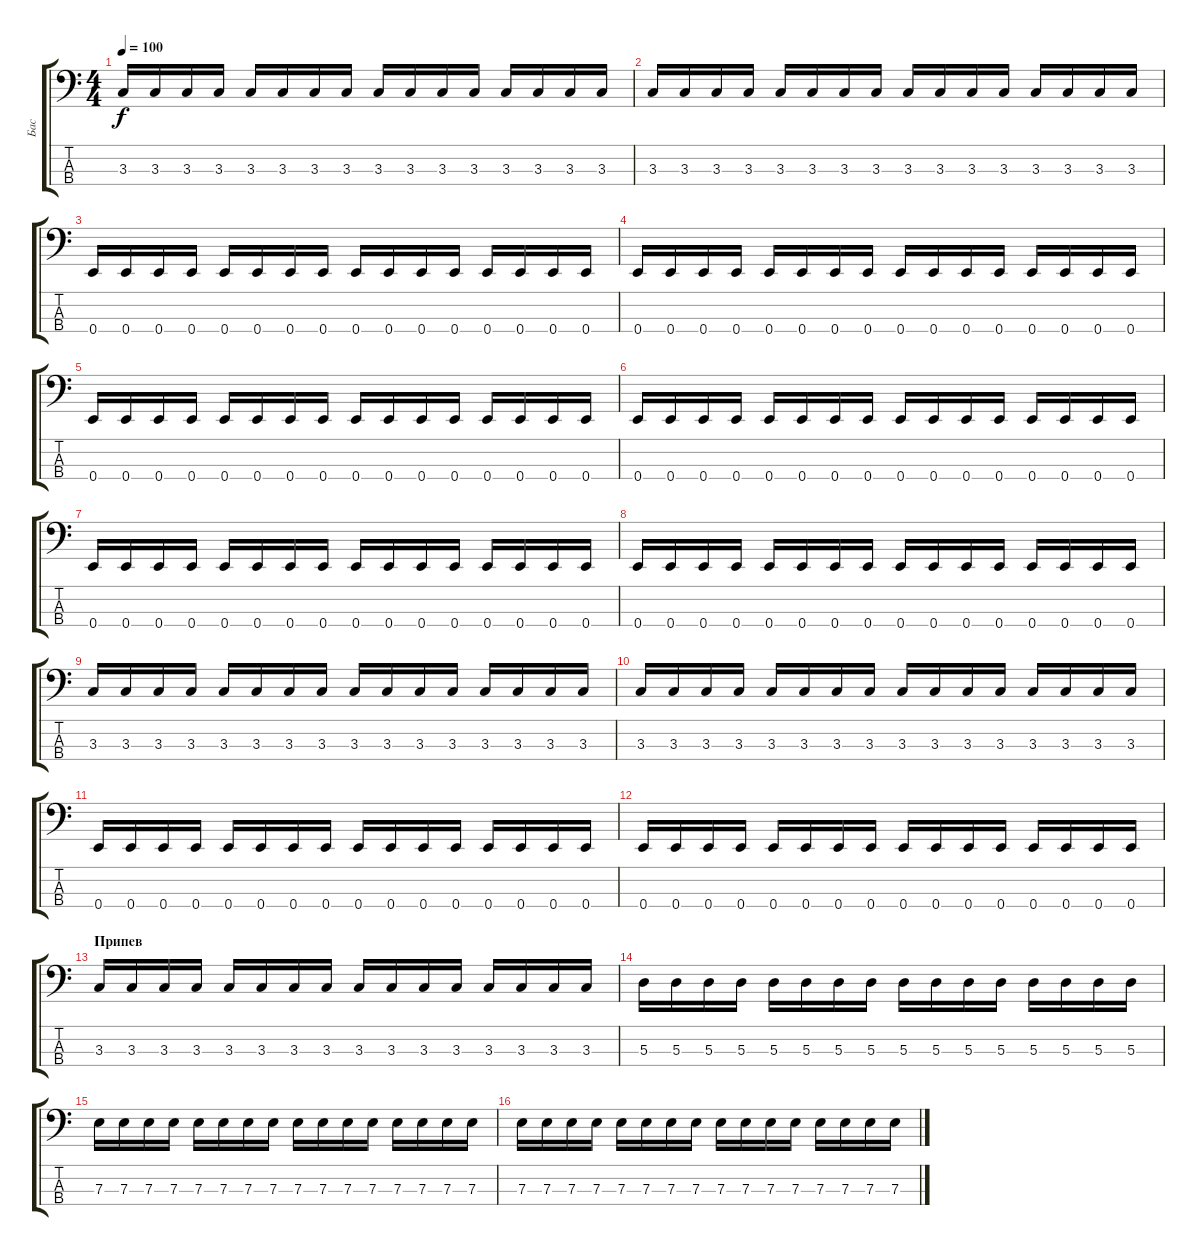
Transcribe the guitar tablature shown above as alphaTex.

\track ("Бас" "Бас") {instrument synthbass2}
\staff {score tabs}
\tuning (G2 D2 A1 E1) {hide}
\ts (4 4)
\tempo 100
\clef f4
\ks c
3.3.16{dy f} 3.3.16 3.3.16 3.3.16 3.3.16 3.3.16 3.3.16 3.3.16 3.3.16 3.3.16 3.3.16 3.3.16 3.3.16 3.3.16 3.3.16 3.3.16 |
3.3.16 3.3.16 3.3.16 3.3.16 3.3.16 3.3.16 3.3.16 3.3.16 3.3.16 3.3.16 3.3.16 3.3.16 3.3.16 3.3.16 3.3.16 3.3.16 |
0.4.16 0.4.16 0.4.16 0.4.16 0.4.16 0.4.16 0.4.16 0.4.16 0.4.16 0.4.16 0.4.16 0.4.16 0.4.16 0.4.16 0.4.16 0.4.16 |
0.4.16 0.4.16 0.4.16 0.4.16 0.4.16 0.4.16 0.4.16 0.4.16 0.4.16 0.4.16 0.4.16 0.4.16 0.4.16 0.4.16 0.4.16 0.4.16 |
0.4.16 0.4.16 0.4.16 0.4.16 0.4.16 0.4.16 0.4.16 0.4.16 0.4.16 0.4.16 0.4.16 0.4.16 0.4.16 0.4.16 0.4.16 0.4.16 |
0.4.16 0.4.16 0.4.16 0.4.16 0.4.16 0.4.16 0.4.16 0.4.16 0.4.16 0.4.16 0.4.16 0.4.16 0.4.16 0.4.16 0.4.16 0.4.16 |
0.4.16 0.4.16 0.4.16 0.4.16 0.4.16 0.4.16 0.4.16 0.4.16 0.4.16 0.4.16 0.4.16 0.4.16 0.4.16 0.4.16 0.4.16 0.4.16 |
0.4.16 0.4.16 0.4.16 0.4.16 0.4.16 0.4.16 0.4.16 0.4.16 0.4.16 0.4.16 0.4.16 0.4.16 0.4.16 0.4.16 0.4.16 0.4.16 |
3.3.16 3.3.16 3.3.16 3.3.16 3.3.16 3.3.16 3.3.16 3.3.16 3.3.16 3.3.16 3.3.16 3.3.16 3.3.16 3.3.16 3.3.16 3.3.16 |
3.3.16 3.3.16 3.3.16 3.3.16 3.3.16 3.3.16 3.3.16 3.3.16 3.3.16 3.3.16 3.3.16 3.3.16 3.3.16 3.3.16 3.3.16 3.3.16 |
0.4.16 0.4.16 0.4.16 0.4.16 0.4.16 0.4.16 0.4.16 0.4.16 0.4.16 0.4.16 0.4.16 0.4.16 0.4.16 0.4.16 0.4.16 0.4.16 |
0.4.16 0.4.16 0.4.16 0.4.16 0.4.16 0.4.16 0.4.16 0.4.16 0.4.16 0.4.16 0.4.16 0.4.16 0.4.16 0.4.16 0.4.16 0.4.16 |
\section ("" "Припев")
3.3.16 3.3.16 3.3.16 3.3.16 3.3.16 3.3.16 3.3.16 3.3.16 3.3.16 3.3.16 3.3.16 3.3.16 3.3.16 3.3.16 3.3.16 3.3.16 |
5.3.16 5.3.16 5.3.16 5.3.16 5.3.16 5.3.16 5.3.16 5.3.16 5.3.16 5.3.16 5.3.16 5.3.16 5.3.16 5.3.16 5.3.16 5.3.16 |
7.3.16 7.3.16 7.3.16 7.3.16 7.3.16 7.3.16 7.3.16 7.3.16 7.3.16 7.3.16 7.3.16 7.3.16 7.3.16 7.3.16 7.3.16 7.3.16 |
7.3.16 7.3.16 7.3.16 7.3.16 7.3.16 7.3.16 7.3.16 7.3.16 7.3.16 7.3.16 7.3.16 7.3.16 7.3.16 7.3.16 7.3.16 7.3.16
